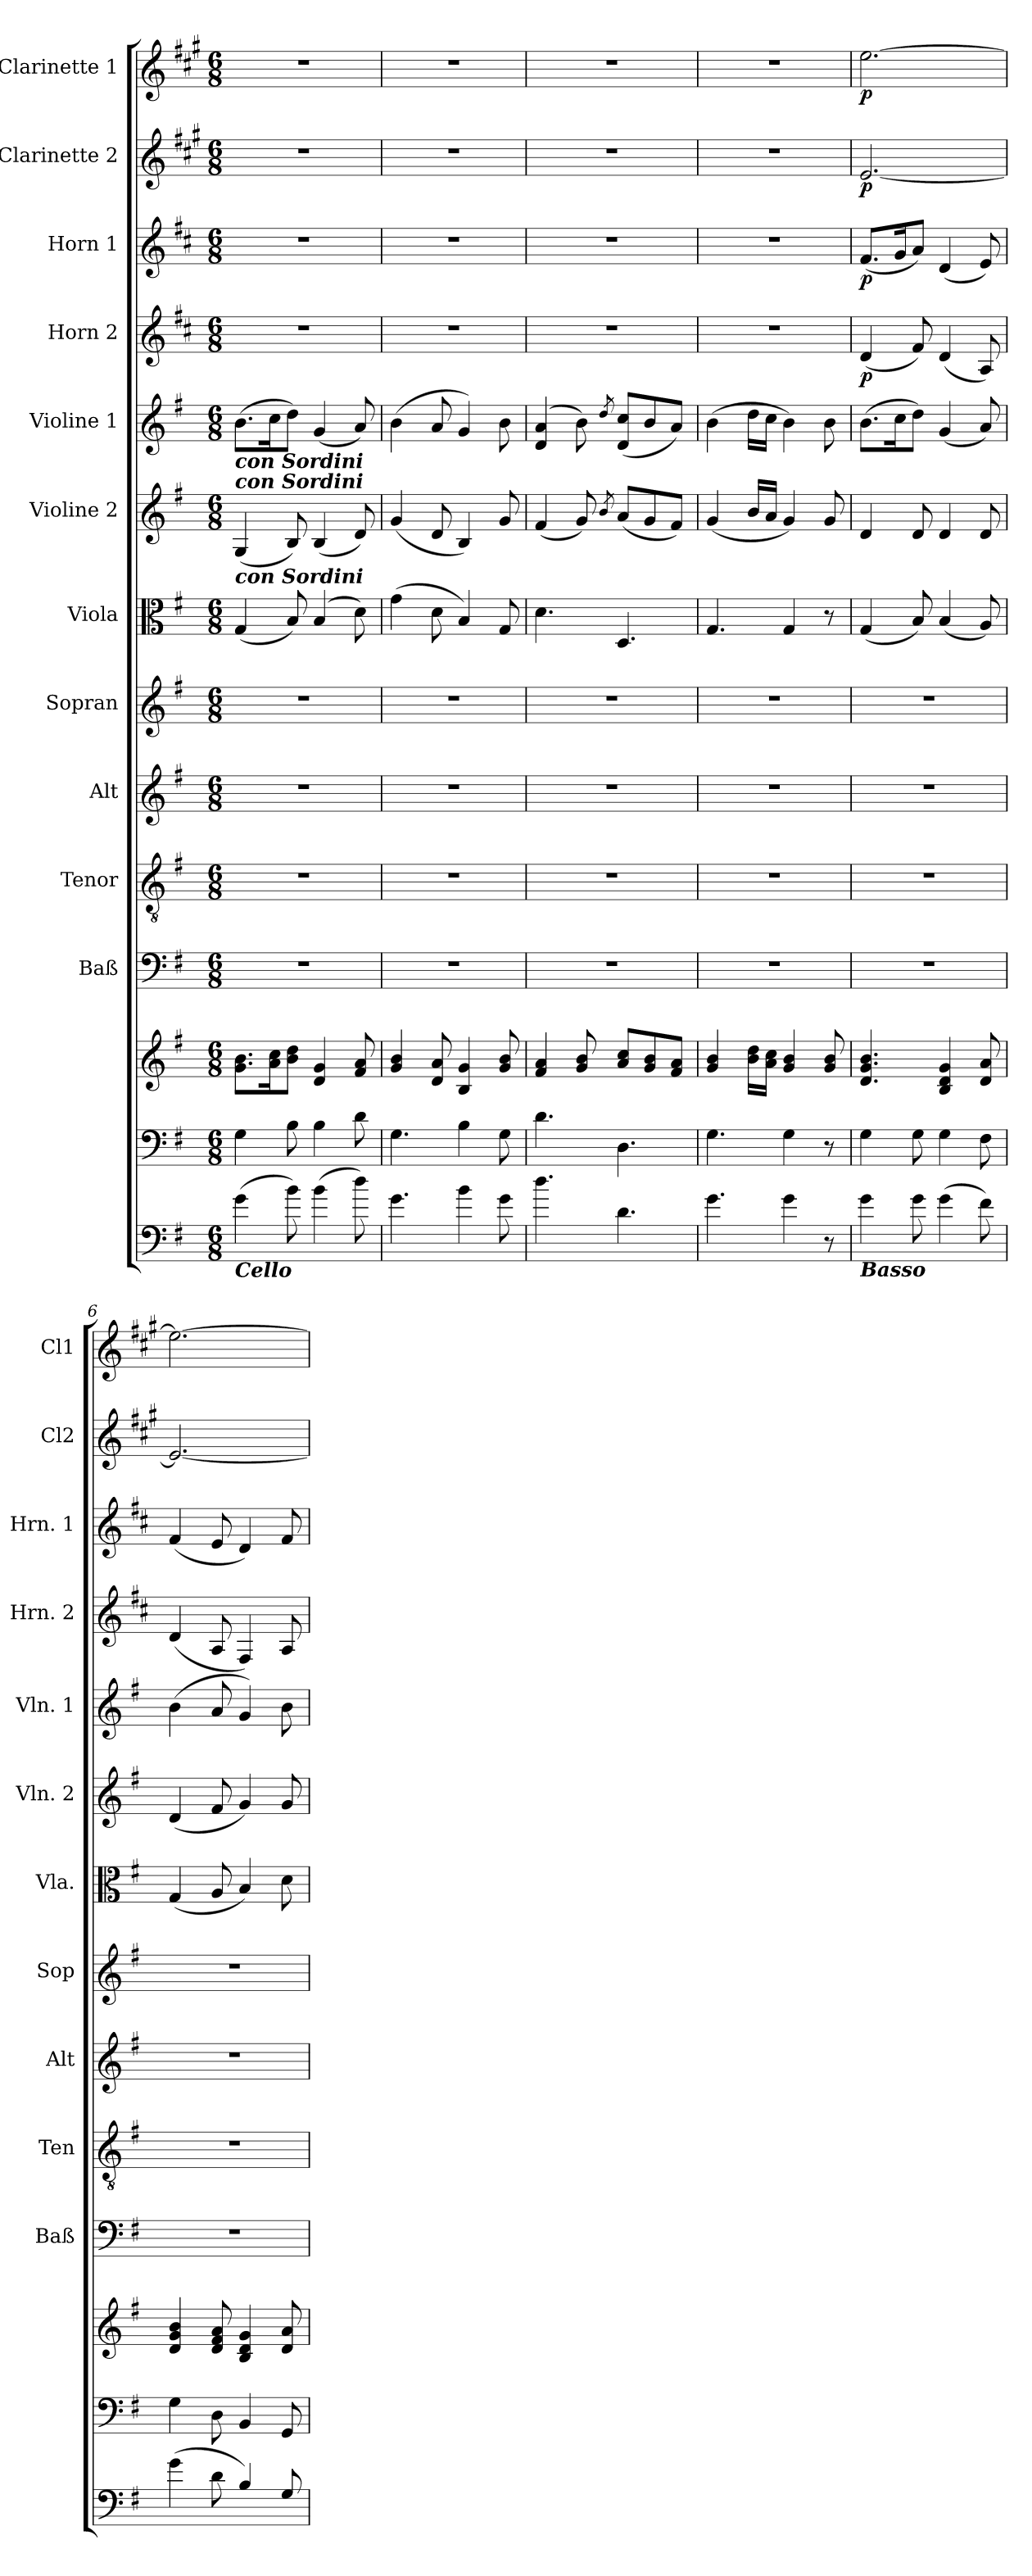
**kern	**kern	**kern	**kern	**kern	**kern	**kern	**kern	**kern	**kern	**kern	**dynam	**kern	**dynam	**kern	**dynam	**kern	**dynam
*part13	*part12	*part12	*part11	*part10	*part9	*part8	*part7	*part6	*part5	*part4	*part4	*part3	*part3	*part2	*part2	*part1	*part1
*staff14	*staff13	*staff12	*staff11	*staff10	*staff9	*staff8	*staff7	*staff6	*staff5	*staff4	*staff4	*staff3	*staff3	*staff2	*staff2	*staff1	*staff1
*	*	*	*I"Baß	*I"Tenor	*I"Alt	*I"Sopran	*I"Viola	*I"Violine 2	*I"Violine 1	*I"Horn 2	*	*I"Horn 1	*	*I"Clarinette 2	*	*I"Clarinette 1	*
*	*	*	*I'Baß	*I'Ten	*I'Alt	*I'Sop	*I'Vla.	*I'Vln. 2	*I'Vln. 1	*I'Hrn. 2	*	*I'Hrn. 1	*	*I'Cl2	*	*I'Cl1	*
*clefF4	*clefF4	*clefG2	*clefF4	*clefGv2	*clefG2	*clefG2	*clefC3	*clefG2	*clefG2	*clefG2	*	*clefG2	*	*clefG2	*	*clefG2	*
*ITrd7c12	*	*	*	*	*	*	*	*	*	*ITrd4c7	*	*ITrd4c7	*	*ITrd1c2	*	*ITrd1c2	*
*k[f#]	*k[f#]	*k[f#]	*k[f#]	*k[f#]	*k[f#]	*k[f#]	*k[f#]	*k[f#]	*k[f#]	*k[f#]	*	*k[f#]	*	*k[f#]	*	*k[f#]	*
*G:	*G:	*G:	*G:	*G:	*G:	*G:	*G:	*G:	*G:	*G:	*	*G:	*	*G:	*	*G:	*
*M6/8	*M6/8	*M6/8	*M6/8	*M6/8	*M6/8	*M6/8	*M6/8	*M6/8	*M6/8	*M6/8	*	*M6/8	*	*M6/8	*	*M6/8	*
=1	=1	=1	=1	=1	=1	=1	=1	=1	=1	=1	=1	=1	=1	=1	=1	=1	=1
!	!	!	!	!	!	!	!	!	!LO:TX:b:Bi:t=con Sordini	!	!	!	!	!	!	!	!
!	!	!	!	!	!	!	!	!LO:TX:a:Bi:t=con Sordini	!	!	!	!	!	!	!	!	!
!	!	!	!	!	!	!	!LO:TX:a:Bi:t=con Sordini	!	!	!	!	!	!	!	!	!	!
!LO:TX:b:Bi:t=Cello	!	!	!	!	!	!	!	!	!	!	!	!	!	!	!	!	!
(>4G\	4G\	8.g\ 8.b\L	2.r	2.r	2.r	2.r	(<4G/	(<4G/	(>8.b\L	2.r	.	2.r	.	2.r	.	2.r	.
.	.	16a\ 16cc\k	.	.	.	.	.	.	16cc\k	.	.	.	.	.	.	.	.
8B\)	8B\	8b\ 8dd\J	.	.	.	.	8B/)	8B/)	8dd\J)	.	.	.	.	.	.	.	.
(>4B\	4B\	4d/ 4g/	.	.	.	.	(4B/	(<4B/	(<4g/	.	.	.	.	.	.	.	.
8d\)	8d\	8f#/ 8a/	.	.	.	.	8d\)	8d/)	8a/)	.	.	.	.	.	.	.	.
=2	=2	=2	=2	=2	=2	=2	=2	=2	=2	=2	=2	=2	=2	=2	=2	=2	=2
4.G\	4.G\	4g/ 4b/	2.r	2.r	2.r	2.r	(>4g\	(<4g/	(<4b\	2.r	.	2.r	.	2.r	.	2.r	.
.	.	8d/ 8a/	.	.	.	.	8d\	8d/	8a/	.	.	.	.	.	.	.	.
4B\	4B\	4B/ 4g/	.	.	.	.	4B/)	4B/)	4g/)	.	.	.	.	.	.	.	.
8G\	8G\	8g/ 8b/	.	.	.	.	8G/	8g/	8b\	.	.	.	.	.	.	.	.
=3	=3	=3	=3	=3	=3	=3	=3	=3	=3	=3	=3	=3	=3	=3	=3	=3	=3
4.d\	4.d\	4f#/ 4a/	2.r	2.r	2.r	2.r	4.d\	(<4f#/	(4d/ 4a/	2.r	.	2.r	.	2.r	.	2.r	.
.	.	8g/ 8b/	.	.	.	.	.	8g/)	8b\)	.	.	.	.	.	.	.	.
.	.	.	.	.	.	.	.	8qb/	8qdd/	.	.	.	.	.	.	.	.
4.D\	4.D\	8a/ 8cc/L	.	.	.	.	4.D/	(<8a/L	(<8d/ 8cc/L	.	.	.	.	.	.	.	.
.	.	8g/ 8b/	.	.	.	.	.	8g/	8b/	.	.	.	.	.	.	.	.
.	.	8f#/ 8a/J	.	.	.	.	.	8f#/J)	8a/J)	.	.	.	.	.	.	.	.
=4	=4	=4	=4	=4	=4	=4	=4	=4	=4	=4	=4	=4	=4	=4	=4	=4	=4
4.G\	4.G\	4g/ 4b/	2.r	2.r	2.r	2.r	4.G/	(<4g/	(>4b\	2.r	.	2.r	.	2.r	.	2.r	.
.	.	16b\ 16dd\LL	.	.	.	.	.	16b/LL	16dd\LL	.	.	.	.	.	.	.	.
.	.	16a\ 16cc\JJ	.	.	.	.	.	16a/JJ	16cc\JJ	.	.	.	.	.	.	.	.
4G\	4G\	4g/ 4b/	.	.	.	.	4G/	4g/)	4b\)	.	.	.	.	.	.	.	.
8r	8r	8g/ 8b/	.	.	.	.	8r	8g/	8b\	.	.	.	.	.	.	.	.
=5	=5	=5	=5	=5	=5	=5	=5	=5	=5	=5	=5	=5	=5	=5	=5	=5	=5
!LO:TX:b:Bi:t=Basso	!	!	!	!	!	!	!	!	!	!	!	!	!	!	!	!	!
!	!	!	!	!	!	!	!	!	!	!	!LO:DY:b	!	!LO:DY:b	!	!LO:DY:b	!	!LO:DY:b
4G\	4G\	4.d/ 4.g/ 4.b/	2.r	2.r	2.r	2.r	(<4G/	4d/	(>8.b\L	(<4G/	p	(<8.B/L	p	[2.d/	p	[2.dd\	p
.	.	.	.	.	.	.	.	.	16cc\k	.	.	16c/k	.	.	.	.	.
8G\	8G\	.	.	.	.	.	8B/)	8d/	8dd\J)	8B/)	.	8d/J)	.	.	.	.	.
(>4G\	4G\	4B/ 4d/ 4g/	.	.	.	.	(<4B/	4d/	(<4g/	(<4G/	.	(<4G/	.	.	.	.	.
8F#\)	8F#\	8d/ 8a/	.	.	.	.	8A/)	8d/	8a/)	8D/)	.	8A/)	.	.	.	.	.
=6	=6	=6	=6	=6	=6	=6	=6	=6	=6	=6	=6	=6	=6	=6	=6	=6	=6
(>4G\	4G\	4d/ 4g/ 4b/	2.r	2.r	2.r	2.r	(<4G/	(<4d/	(<4b\	(<4G/	.	(<4B/	.	2.d/_	.	2.dd\_	.
8D\	8D\	8d/ 8f#/ 8a/	.	.	.	.	8A/	8f#/	8a/	8D/	.	8A/	.	.	.	.	.
4BB/)	4BB/	4B/ 4d/ 4g/	.	.	.	.	4B/)	4g/)	4g/)	4BB/)	.	4G/)	.	.	.	.	.
8GG/	8GG/	8d/ 8a/	.	.	.	.	8d\	8g/	8b\	8D/	.	8B/	.	.	.	.	.
=	=	=	=	=	=	=	=	=	=	=	=	=	=	=	=	=	=
*-	*-	*-	*-	*-	*-	*-	*-	*-	*-	*-	*-	*-	*-	*-	*-	*-	*-
